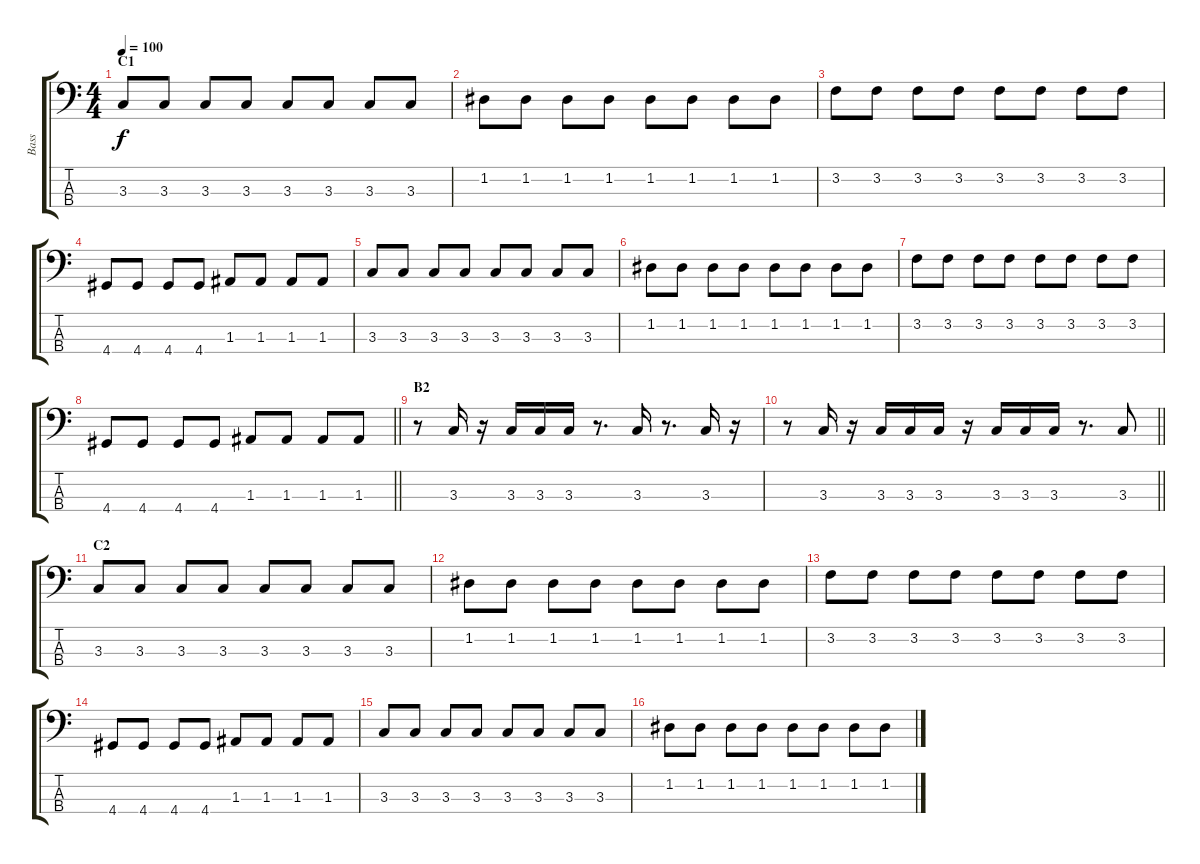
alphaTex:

\track ("Bass" "Bass") {instrument electricbasspick}
\staff {score tabs}
\tuning (G2 D2 A1 E1) {hide}
\ts (4 4)
\section ("" "C1")
\tempo 100
\clef f4
\ks c
3.3.8{dy f} 3.3.8 3.3.8 3.3.8 3.3.8 3.3.8 3.3.8 3.3.8 |
1.2.8 1.2.8 1.2.8 1.2.8 1.2.8 1.2.8 1.2.8 1.2.8 |
3.2.8 3.2.8 3.2.8 3.2.8 3.2.8 3.2.8 3.2.8 3.2.8 |
4.4.8 4.4.8 4.4.8 4.4.8 1.3.8 1.3.8 1.3.8 1.3.8 |
3.3.8 3.3.8 3.3.8 3.3.8 3.3.8 3.3.8 3.3.8 3.3.8 |
1.2.8 1.2.8 1.2.8 1.2.8 1.2.8 1.2.8 1.2.8 1.2.8 |
3.2.8 3.2.8 3.2.8 3.2.8 3.2.8 3.2.8 3.2.8 3.2.8 |
\barLineRight lightlight
4.4.8 4.4.8 4.4.8 4.4.8 1.3.8 1.3.8 1.3.8 1.3.8 |
\section ("" "B2")
r.8 3.3.16 r.16 3.3.16 3.3.16 3.3.16 r.8{d} 3.3.16 r.8{d} 3.3.16 r.16 |
\barLineRight lightlight
r.8 3.3.16 r.16 3.3.16 3.3.16 3.3.16 r.16 3.3.16 3.3.16 3.3.16 r.8{d} 3.3.8 |
\section ("" "C2")
3.3.8 3.3.8 3.3.8 3.3.8 3.3.8 3.3.8 3.3.8 3.3.8 |
1.2.8 1.2.8 1.2.8 1.2.8 1.2.8 1.2.8 1.2.8 1.2.8 |
3.2.8 3.2.8 3.2.8 3.2.8 3.2.8 3.2.8 3.2.8 3.2.8 |
4.4.8 4.4.8 4.4.8 4.4.8 1.3.8 1.3.8 1.3.8 1.3.8 |
3.3.8 3.3.8 3.3.8 3.3.8 3.3.8 3.3.8 3.3.8 3.3.8 |
1.2.8 1.2.8 1.2.8 1.2.8 1.2.8 1.2.8 1.2.8 1.2.8
